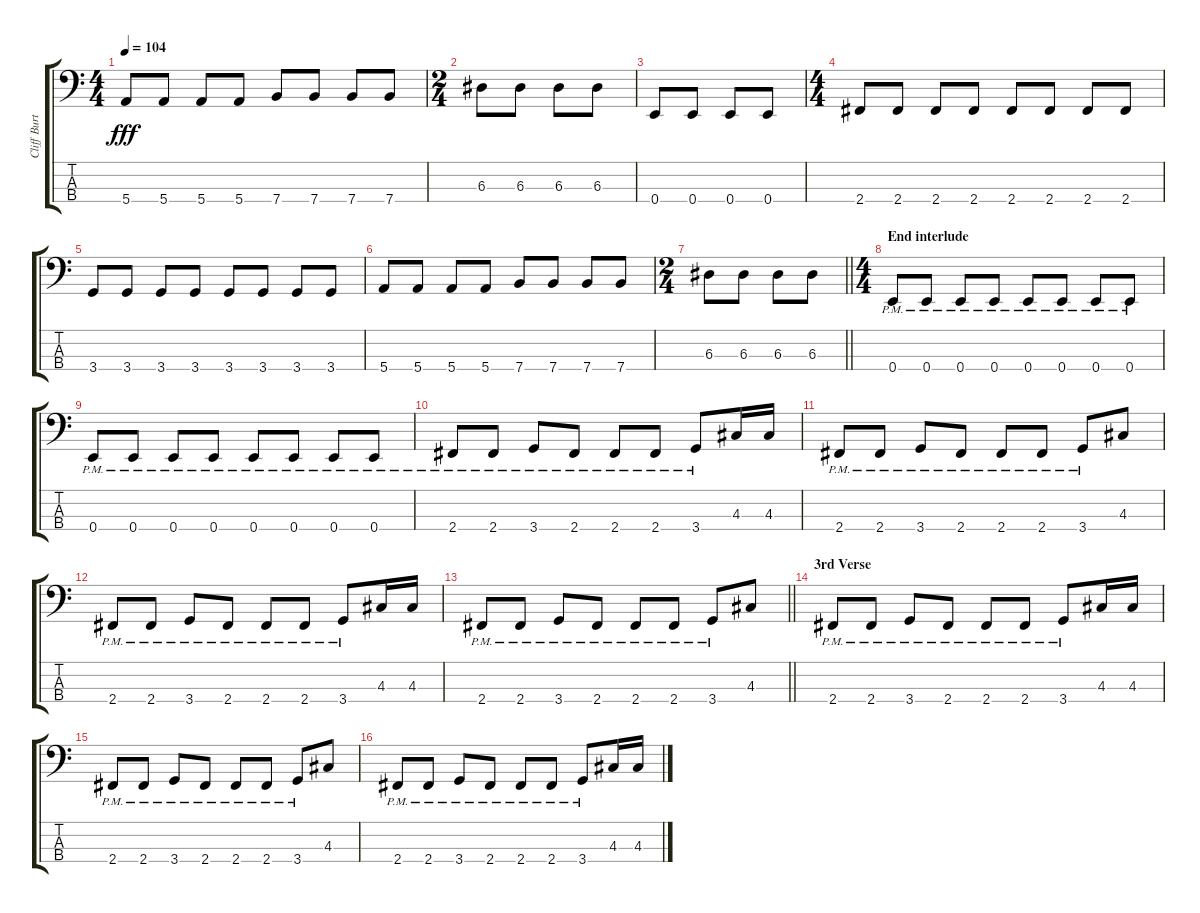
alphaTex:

\track ("Cliff Burton" "Cliff Burt") {instrument electricbassfinger}
\staff {score tabs}
\tuning (G2 D2 A1 E1) {hide}
\ts (4 4)
\tempo 104
\clef f4
\ks c
5.4.8{dy fff} 5.4.8 5.4.8 5.4.8 7.4.8 7.4.8 7.4.8 7.4.8 |
\ts (2 4)
6.3.8 6.3.8 6.3.8 6.3.8 |
0.4.8 0.4.8 0.4.8 0.4.8 |
\ts (4 4)
2.4.8 2.4.8 2.4.8 2.4.8 2.4.8 2.4.8 2.4.8 2.4.8 |
3.4.8 3.4.8 3.4.8 3.4.8 3.4.8 3.4.8 3.4.8 3.4.8 |
5.4.8 5.4.8 5.4.8 5.4.8 7.4.8 7.4.8 7.4.8 7.4.8 |
\ts (2 4)
\barLineRight lightlight
6.3.8 6.3.8 6.3.8 6.3.8 |
\ts (4 4)
\section ("" "End interlude")
0.4{pm}.8 0.4{pm}.8 0.4{pm}.8 0.4{pm}.8 0.4{pm}.8 0.4{pm}.8 0.4{pm}.8 0.4{pm}.8 |
0.4{pm}.8 0.4{pm}.8 0.4{pm}.8 0.4{pm}.8 0.4{pm}.8 0.4{pm}.8 0.4{pm}.8 0.4{pm}.8 |
2.4{pm}.8 2.4{pm}.8 3.4{pm}.8 2.4{pm}.8 2.4{pm}.8 2.4{pm}.8 3.4{pm}.8 4.3.16 4.3.16 |
2.4{pm}.8 2.4{pm}.8 3.4{pm}.8 2.4{pm}.8 2.4{pm}.8 2.4{pm}.8 3.4{pm}.8 4.3.8 |
2.4{pm}.8 2.4{pm}.8 3.4{pm}.8 2.4{pm}.8 2.4{pm}.8 2.4{pm}.8 3.4{pm}.8 4.3.16 4.3.16 |
\barLineRight lightlight
2.4{pm}.8 2.4{pm}.8 3.4{pm}.8 2.4{pm}.8 2.4{pm}.8 2.4{pm}.8 3.4{pm}.8 4.3.8 |
\section ("" "3rd Verse")
2.4{pm}.8 2.4{pm}.8 3.4{pm}.8 2.4{pm}.8 2.4{pm}.8 2.4{pm}.8 3.4{pm}.8 4.3.16 4.3.16 |
2.4{pm}.8 2.4{pm}.8 3.4{pm}.8 2.4{pm}.8 2.4{pm}.8 2.4{pm}.8 3.4{pm}.8 4.3.8 |
2.4{pm}.8 2.4{pm}.8 3.4{pm}.8 2.4{pm}.8 2.4{pm}.8 2.4{pm}.8 3.4{pm}.8 4.3.16 4.3.16
